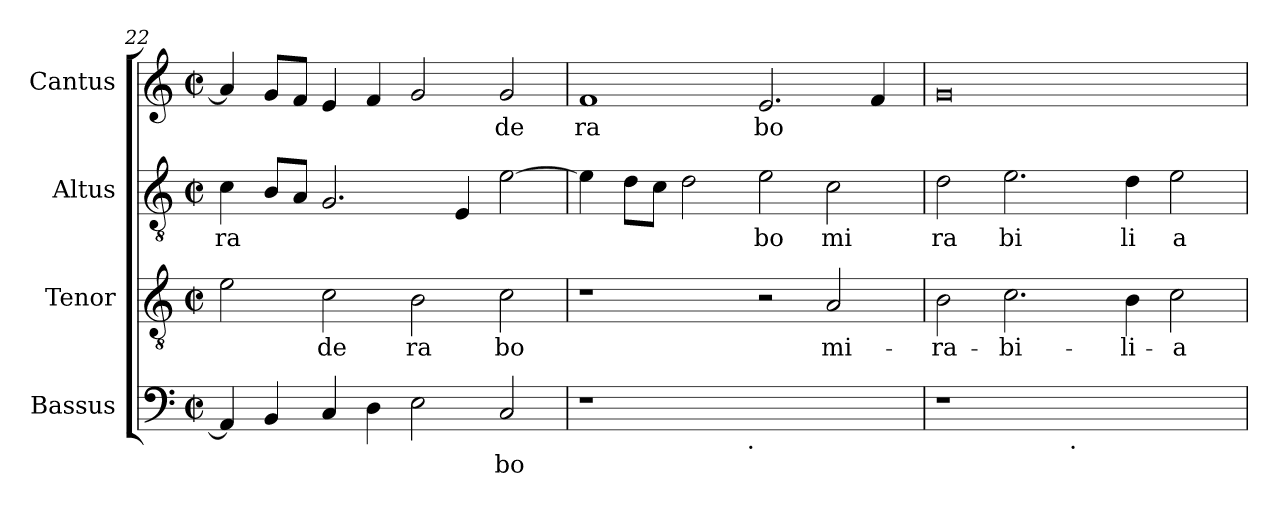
**kern	**text	**kern	**text	**kern	**text	**kern	**text
*part4	*part4	*part3	*part3	*part2	*part2	*part1	*part1
*staff4	*staff4	*staff3	*staff3	*staff2	*staff2	*staff1	*staff1
*I"Bassus	*	*I"Tenor	*	*I"Altus	*	*I"Cantus	*
*clefF4	*	*clefGv2	*	*clefGv2	*	*clefG2	*
*k[]	*	*k[]	*	*k[]	*	*k[]	*
*C:	*	*C:	*	*C:	*	*C:	*
*M2/2	*	*M2/2	*	*M2/2	*	*M2/2	*
*met(c|)	*	*met(c|)	*	*met(c|)	*	*met(c|)	*
=22	=22	=22	=22	=22	=22	=22	=22
!	!LO:LY:b:cj	!	!LO:LY:b:cj	!	!LO:LY:b:cj	!	!LO:LY:b:cj
4AA/]	.	2e\	.	4c\	-ra-	4a/]	.
!	!LO:LY:b:cj	!	!	!	!LO:LY:b:cj	!	!LO:LY:b:cj
4BB/	.	.	.	8B/L	--	8g/L	.
!	!	!	!	!	!LO:LY:b:cj	!	!LO:LY:b:cj
.	.	.	.	8A/J	--	8f/J	.
!	!LO:LY:b:cj	!	!LO:LY:b:cj	!	!LO:LY:b:cj	!	!LO:LY:b:cj
4C/	.	2c\	de	2.G/	--	4e/	.
!	!LO:LY:b:cj	!	!	!	!	!	!LO:LY:b:cj
4D\	.	.	.	.	.	4f/	.
!	!LO:LY:b:cj	!	!LO:LY:b:cj	!	!	!	!LO:LY:b:cj
2E\	.	2B\	ra	.	.	2g/	.
!	!	!	!	!	!LO:LY:b:cj	!	!
.	.	.	.	4E/	--	.	.
!	!LO:LY:b:cj	!	!LO:LY:b:cj	!	!LO:LY:b:cj	!	!LO:LY:b:cj
2C/	bo	2c\	bo	[<2e\	--	2g/	de
!!LO:LB:g=z
=23	=23	=23	=23	=23	=23	=23	=23
!	!	!	!	!	!LO:LY:b:cj	!	!LO:LY:b:cj
*^	*	*	*	*	*	*	*
1r	2ryy	.	1r	.	4e\]	--	1f	ra
!	!	!	!	!	!	!LO:LY:b:cj	!	!
.	.	.	.	.	8d\L	--	.	.
!	!	!	!	!	!	!LO:LY:b:cj	!	!
.	.	.	.	.	8c\J	--	.	.
!	!	!	!	!	!	!LO:LY:b:cj	!	!
.	4...ryy	.	.	.	2d\	--	.	.
!	!LO:TX:b:t=.	!	!	!	!	!	!	!
.	1ryy	.	.	.	.	.	.	.
!	!	!	!	!	!	!LO:LY:b:cj	!	!LO:LY:b:cj
1ryy	.	.	2r	.	2e\	-bo	2.e/	bo
!	!	!	!	!LO:LY:b:cj	!	!LO:LY:b:cj	!	!
.	.	.	2A/	mi-	2c\	mi	.	.
!	!	!	!	!	!	!	!	!LO:LY:b:cj
.	.	.	.	.	.	.	4f/	.
.	32ryy	.	.	.	.	.	.	.
=24	=24	=24	=24	=24	=24	=24	=24	=24
!	!	!	!	!LO:LY:b:cj	!	!LO:LY:b:cj	!	!LO:LY:b:cj
1r	2ryy	.	2B\	-ra-	2d\	ra	0g	.
!	!	!	!	!LO:LY:b:cj	!	!LO:LY:b:cj	!	!
.	4...ryy	.	2.c\	-bi-	2.e\	bi	.	.
!	!LO:TX:b:t=.	!	!	!	!	!	!	!
.	1ryy	.	.	.	.	.	.	.
1ryy	.	.	.	.	.	.	.	.
!	!	!	!	!LO:LY:b:cj	!	!LO:LY:b:cj	!	!
.	.	.	4B\	-li-	4d\	li	.	.
!	!	!	!	!LO:LY:b:cj	!	!LO:LY:b:cj	!	!
.	.	.	2c\	-a	2e\	a	.	.
.	32ryy	.	.	.	.	.	.	.
*v	*v	*	*	*	*	*	*	*
=	=	=	=	=	=	=	=
*-	*-	*-	*-	*-	*-	*-	*-
